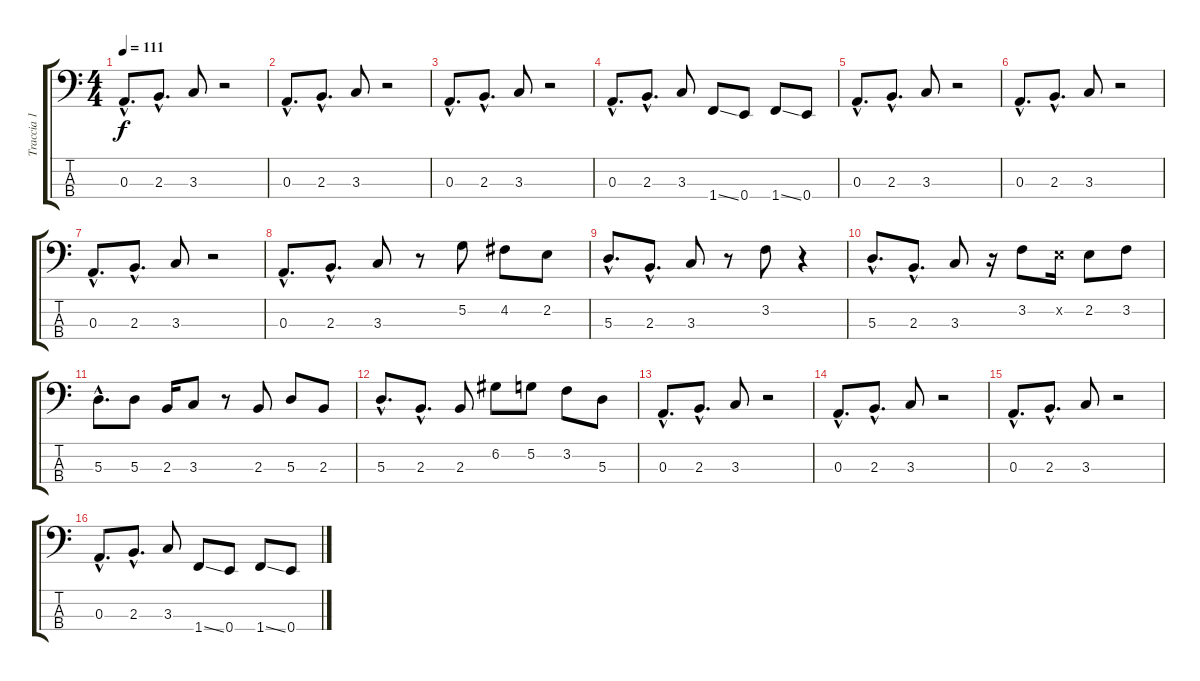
\track ("Traccia 1" "Traccia 1") {instrument electricbassfinger}
\staff {score tabs}
\tuning (G2 D2 A1 E1) {hide}
\ts (4 4)
\tempo 111
\clef f4
\ks c
0.3{hac}.8{d dy f instrument electricbassfinger} 2.3{hac}.8{d} 3.3.8 r.2 |
0.3{hac}.8{d} 2.3{hac}.8{d} 3.3.8 r.2 |
0.3{hac}.8{d} 2.3{hac}.8{d} 3.3.8 r.2 |
0.3{hac}.8{d} 2.3{hac}.8{d} 3.3.8 1.4{ss}.8 0.4.8 1.4{ss}.8 0.4.8 |
0.3{hac}.8{d} 2.3{hac}.8{d} 3.3.8 r.2 |
0.3{hac}.8{d} 2.3{hac}.8{d} 3.3.8 r.2 |
0.3{hac}.8{d} 2.3{hac}.8{d} 3.3.8 r.2 |
0.3{hac}.8{d} 2.3{hac}.8{d} 3.3.8 r.8 5.2.8 4.2.8 2.2.8 |
5.3{hac}.8{d} 2.3{hac}.8{d} 3.3.8 r.8 3.2.8 r.4 |
5.3{hac}.8{d} 2.3{hac}.8{d} 3.3.8 r.16 3.2.8 2.2{x}.16 2.2.8 3.2.8 |
5.3{hac}.8{d} 5.3.8 2.3.16 3.3.8 r.8 2.3.8 5.3.8 2.3.8 |
5.3{hac}.8{d} 2.3{hac}.8{d} 2.3.8 6.2.8 5.2.8 3.2.8 5.3.8 |
0.3{hac}.8{d} 2.3{hac}.8{d} 3.3.8 r.2 |
0.3{hac}.8{d} 2.3{hac}.8{d} 3.3.8 r.2 |
0.3{hac}.8{d} 2.3{hac}.8{d} 3.3.8 r.2 |
0.3{hac}.8{d} 2.3{hac}.8{d} 3.3.8 1.4{ss}.8 0.4.8 1.4{ss}.8 0.4.8
